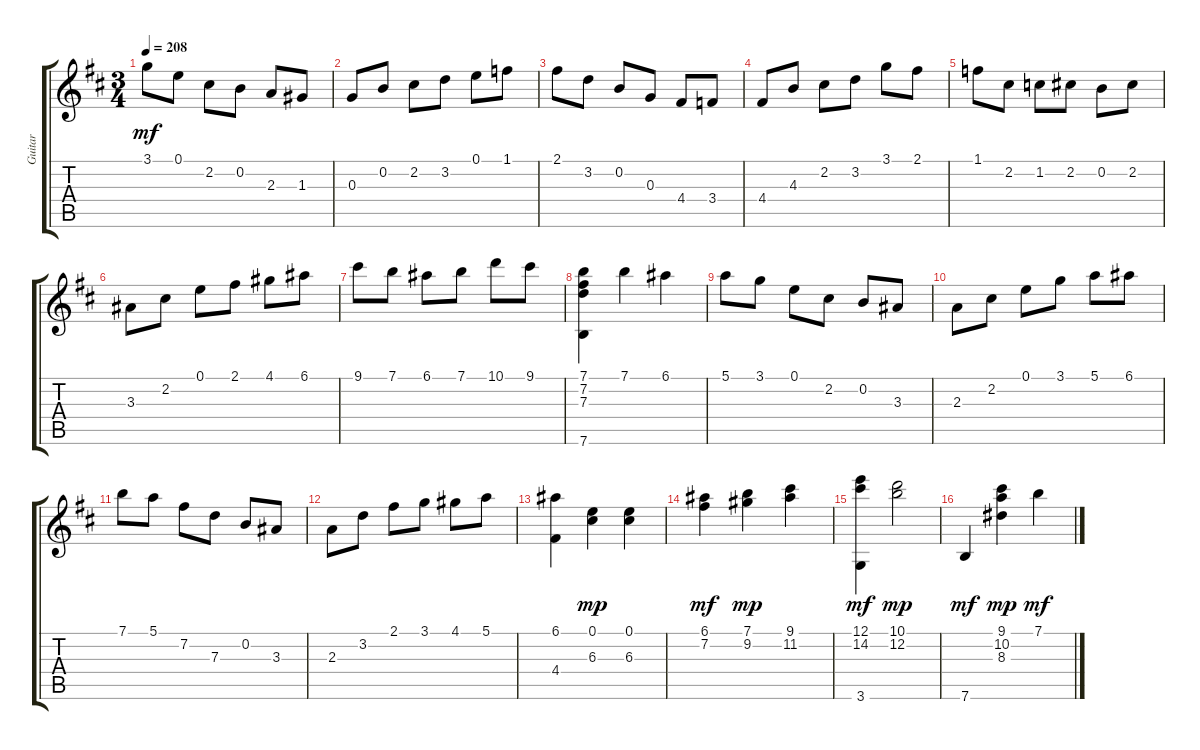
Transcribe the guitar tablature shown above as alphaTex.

\track ("Guitar" "Guitar") {instrument acousticguitarnylon}
\staff {score tabs}
\tuning (E4 B3 G3 D3 A2 E2) {hide}
\ts (3 4)
\tempo 208
\clef g2
\ks d
3.1.8{dy mf} 0.1.8 2.2.8 0.2.8 2.3.8 1.3.8 |
0.3.8 0.2.8 2.2.8 3.2.8 0.1.8 1.1.8 |
2.1.8 3.2.8 0.2.8 0.3.8 4.4.8 3.4.8 |
4.4.8 4.3.8 2.2.8 3.2.8 3.1.8 2.1.8 |
1.1.8 2.2.8 1.2.8 2.2.8 0.2.8 2.2.8 |
3.3.8 2.2.8 0.1.8 2.1.8 4.1.8 6.1.8 |
9.1.8 7.1.8 6.1.8 7.1.8 10.1.8 9.1.8 |
(7.1 7.2 7.3 7.6).4 7.1.4 6.1.4 |
5.1.8 3.1.8 0.1.8 2.2.8 0.2.8 3.3.8 |
2.3.8 2.2.8 0.1.8 3.1.8 5.1.8 6.1.8 |
7.1.8 5.1.8 7.2.8 7.3.8 0.2.8 3.3.8 |
2.3.8 3.2.8 2.1.8 3.1.8 4.1.8 5.1.8 |
(6.1 4.4).4{volume 12} (0.1 6.3).4{dy mp volume 14} (0.1 6.3).4{volume 13} |
(6.1 7.2).4{dy mf volume 12} (7.1 9.2).4{dy mp} (9.1 11.2).4 |
(12.1 14.2 3.6).4{dy mf} (10.1 12.2).2{dy mp} |
7.6.4{dy mf volume 11} (9.1 10.2 8.3).4{dy mp} 7.1.4{dy mf volume 14}
